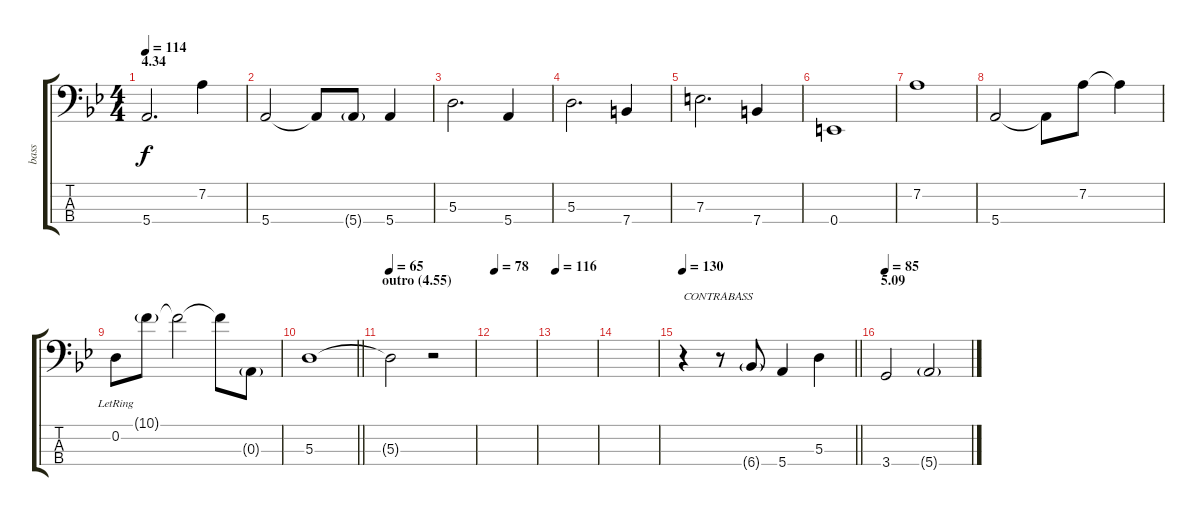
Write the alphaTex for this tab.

\track ("bass" "bass") {instrument acousticbass}
\staff {score tabs}
\tuning (G2 D2 A1 E1) {hide}
\ts (4 4)
\section ("" "4.34")
\tempo 114
\clef f4
\ks bb
5.4.2{d dy f} 7.2.4 |
5.4.2 5.4{t}.8 5.4{g}.8 5.4.4 |
5.3.2{d} 5.4.4 |
5.3.2{d} 7.4.4 |
7.3.2{d} 7.4.4 |
0.4.1 |
7.2.1 |
5.4.2 5.4{t}.8 7.2.8 7.2{t}.4 |
0.2{lr}.8 10.1{g}.8 10.1{t}.2 10.1{t}.8 0.3{g}.8 |
\barLineRight lightlight
5.3.1 |
\section ("" "outro (4.55)")
\tempo 65
5.3{t}.2 r.2 |
\tempo 78
|
\tempo 116
|
|
\tempo 130
\barLineRight lightlight
r.4{txt "CONTRABASS" instrument contrabass} r.8 6.4{g}.8 5.4.4 5.3.4 |
\section ("" "5.09")
\tempo 85
3.4.2 5.4{g}.2
